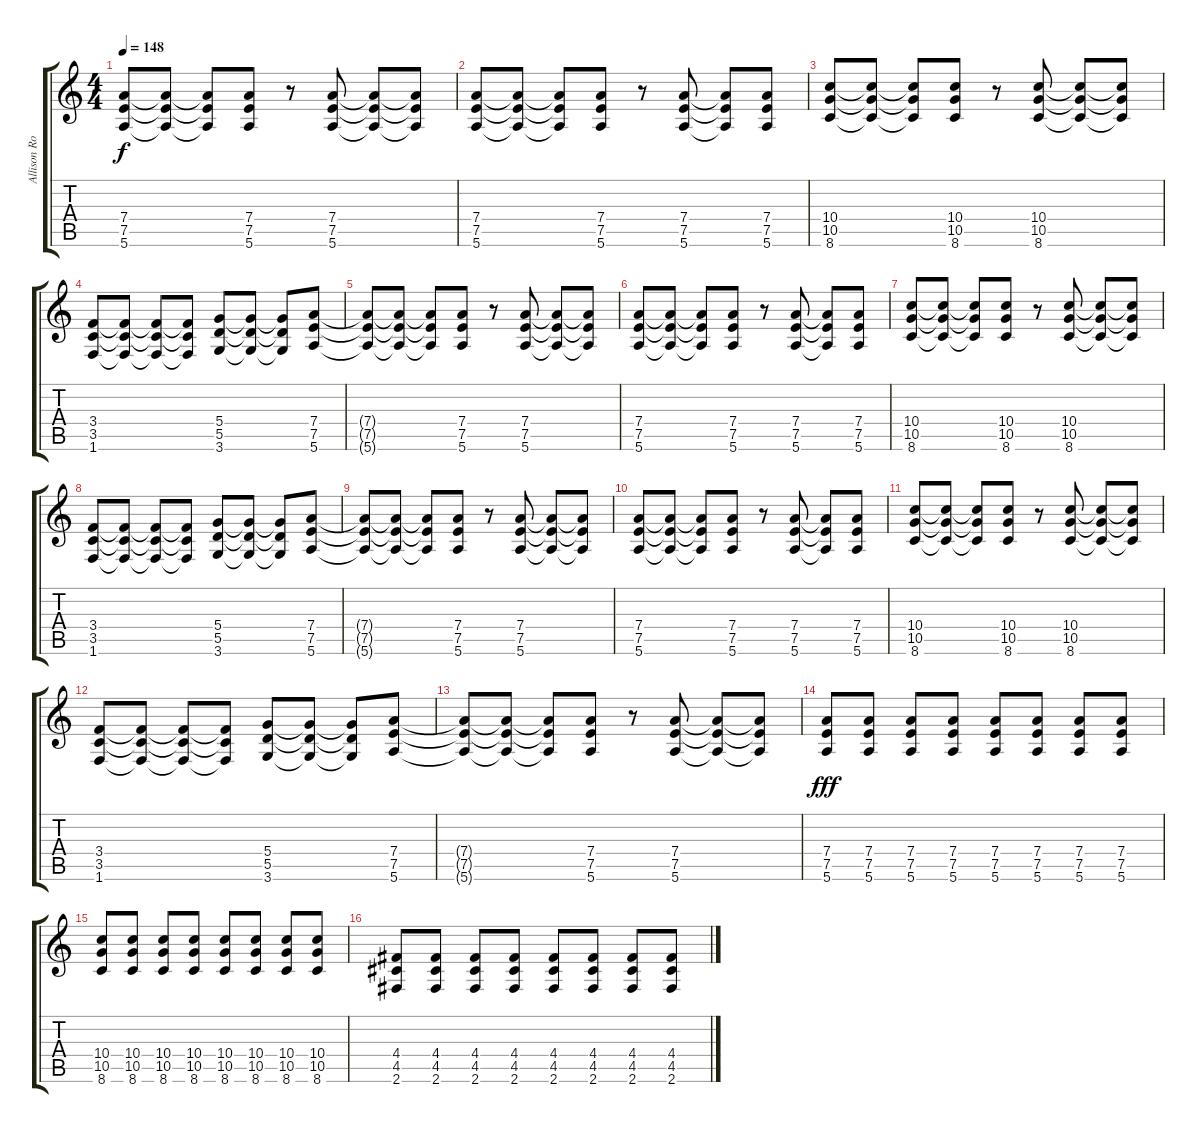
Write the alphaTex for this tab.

\track ("Allison Robertson (rythm)" "Allison Ro") {instrument overdrivenguitar}
\staff {score tabs}
\tuning (E4 B3 G3 D3 A2 E2) {hide}
\ts (4 4)
\tempo 148
\clef g2
\ks c
(7.4{t} 7.5{t} 5.6{t}).8{dy f} (7.4{t} 7.5{t} 5.6{t}).8 (7.4{t} 7.5{t} 5.6{t}).8 (7.4 7.5 5.6).8 r.8 (7.4 7.5 5.6).8 (7.4{t} 7.5{t} 5.6{t}).8 (7.4{t} 7.5{t} 5.6{t}).8 |
(7.4 7.5 5.6).8 (7.4{t} 7.5{t} 5.6{t}).8 (7.4{t} 7.5{t} 5.6{t}).8 (7.4 7.5 5.6).8 r.8 (7.4 7.5 5.6).8 (7.4{t} 7.5{t} 5.6{t}).8 (7.4 7.5 5.6).8 |
(10.4 10.5 8.6).8 (10.4{t} 10.5{t} 8.6{t}).8 (10.4{t} 10.5{t} 8.6{t}).8 (10.4 10.5 8.6).8 r.8 (10.4 10.5 8.6).8 (10.4{t} 10.5{t} 8.6{t}).8 (10.4{t} 10.5{t} 8.6{t}).8 |
(3.4 3.5 1.6).8 (3.4{t} 3.5{t} 1.6{t}).8 (3.4{t} 3.5{t} 1.6{t}).8 (3.4{t} 3.5{t} 1.6{t}).8 (5.4 5.5 3.6).8 (5.4{t} 5.5{t} 3.6{t}).8 (5.4{t} 5.5{t} 3.6{t}).8 (7.4 7.5 5.6).8 |
(7.4{t} 7.5{t} 5.6{t}).8 (7.4{t} 7.5{t} 5.6{t}).8 (7.4{t} 7.5{t} 5.6{t}).8 (7.4 7.5 5.6).8 r.8 (7.4 7.5 5.6).8 (7.4{t} 7.5{t} 5.6{t}).8 (7.4{t} 7.5{t} 5.6{t}).8 |
(7.4 7.5 5.6).8 (7.4{t} 7.5{t} 5.6{t}).8 (7.4{t} 7.5{t} 5.6{t}).8 (7.4 7.5 5.6).8 r.8 (7.4 7.5 5.6).8 (7.4{t} 7.5{t} 5.6{t}).8 (7.4 7.5 5.6).8 |
(10.4 10.5 8.6).8 (10.4{t} 10.5{t} 8.6{t}).8 (10.4{t} 10.5{t} 8.6{t}).8 (10.4 10.5 8.6).8 r.8 (10.4 10.5 8.6).8 (10.4{t} 10.5{t} 8.6{t}).8 (10.4{t} 10.5{t} 8.6{t}).8 |
(3.4 3.5 1.6).8 (3.4{t} 3.5{t} 1.6{t}).8 (3.4{t} 3.5{t} 1.6{t}).8 (3.4{t} 3.5{t} 1.6{t}).8 (5.4 5.5 3.6).8 (5.4{t} 5.5{t} 3.6{t}).8 (5.4{t} 5.5{t} 3.6{t}).8 (7.4 7.5 5.6).8 |
(7.4{t} 7.5{t} 5.6{t}).8 (7.4{t} 7.5{t} 5.6{t}).8 (7.4{t} 7.5{t} 5.6{t}).8 (7.4 7.5 5.6).8 r.8 (7.4 7.5 5.6).8 (7.4{t} 7.5{t} 5.6{t}).8 (7.4{t} 7.5{t} 5.6{t}).8 |
(7.4 7.5 5.6).8 (7.4{t} 7.5{t} 5.6{t}).8 (7.4{t} 7.5{t} 5.6{t}).8 (7.4 7.5 5.6).8 r.8 (7.4 7.5 5.6).8 (7.4{t} 7.5{t} 5.6{t}).8 (7.4 7.5 5.6).8 |
(10.4 10.5 8.6).8 (10.4{t} 10.5{t} 8.6{t}).8 (10.4{t} 10.5{t} 8.6{t}).8 (10.4 10.5 8.6).8 r.8 (10.4 10.5 8.6).8 (10.4{t} 10.5{t} 8.6{t}).8 (10.4{t} 10.5{t} 8.6{t}).8 |
(3.4 3.5 1.6).8 (3.4{t} 3.5{t} 1.6{t}).8 (3.4{t} 3.5{t} 1.6{t}).8 (3.4{t} 3.5{t} 1.6{t}).8 (5.4 5.5 3.6).8 (5.4{t} 5.5{t} 3.6{t}).8 (5.4{t} 5.5{t} 3.6{t}).8 (7.4 7.5 5.6).8 |
(7.4{t} 7.5{t} 5.6{t}).8 (7.4{t} 7.5{t} 5.6{t}).8 (7.4{t} 7.5{t} 5.6{t}).8 (7.4 7.5 5.6).8 r.8 (7.4 7.5 5.6).8 (7.4{t} 7.5{t} 5.6{t}).8 (7.4{t} 7.5{t} 5.6{t}).8 |
(7.4 7.5 5.6).8{dy fff} (7.4 7.5 5.6).8 (7.4 7.5 5.6).8 (7.4 7.5 5.6).8 (7.4 7.5 5.6).8 (7.4 7.5 5.6).8 (7.4 7.5 5.6).8 (7.4 7.5 5.6).8 |
(10.4 10.5 8.6).8 (10.4 10.5 8.6).8 (10.4 10.5 8.6).8 (10.4 10.5 8.6).8 (10.4 10.5 8.6).8 (10.4 10.5 8.6).8 (10.4 10.5 8.6).8 (10.4 10.5 8.6).8 |
(4.4 4.5 2.6).8 (4.4 4.5 2.6).8 (4.4 4.5 2.6).8 (4.4 4.5 2.6).8 (4.4 4.5 2.6).8 (4.4 4.5 2.6).8 (4.4 4.5 2.6).8 (4.4 4.5 2.6).8
